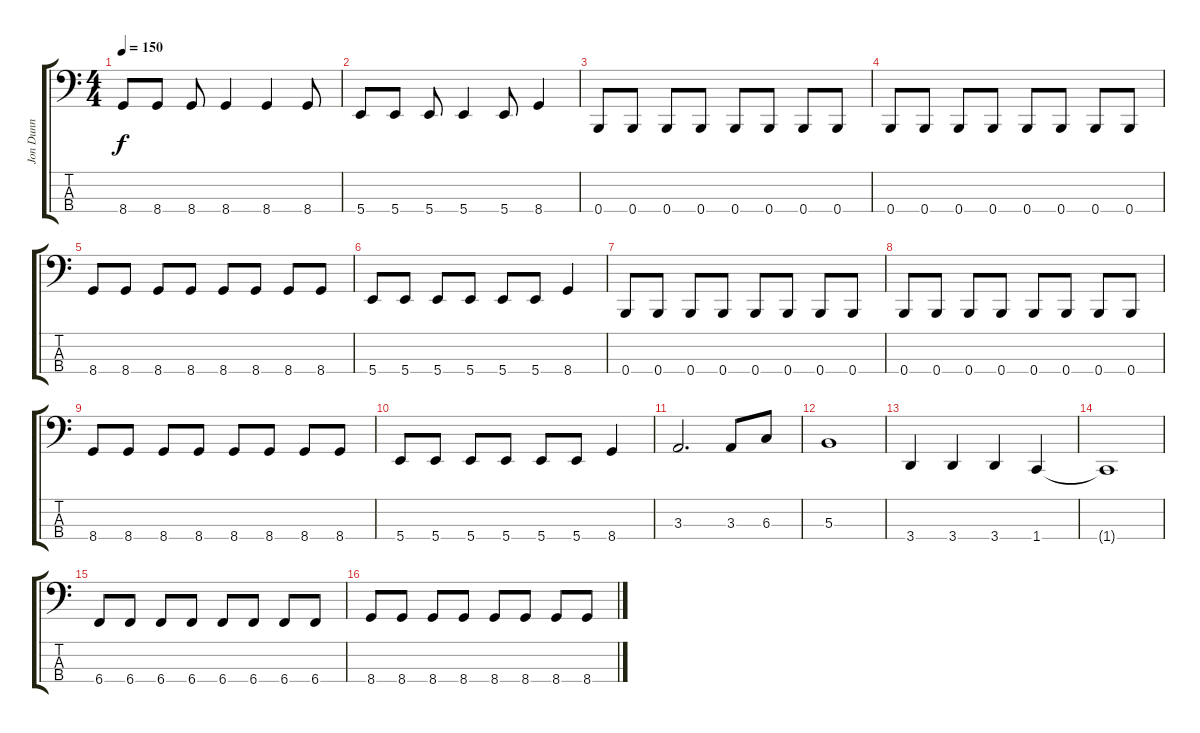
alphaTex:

\track ("Jon Dunn" "Jon Dunn") {instrument electricbasspick}
\staff {score tabs}
\tuning (E2 B1 Gb1 B0) {hide}
\ts (4 4)
\tempo 150
\clef f4
\ks c
8.4.8{dy f} 8.4.8 8.4.8 8.4.4 8.4.4 8.4.8 |
5.4.8 5.4.8 5.4.8 5.4.4 5.4.8 8.4.4 |
0.4.8 0.4.8 0.4.8 0.4.8 0.4.8 0.4.8 0.4.8 0.4.8 |
0.4.8 0.4.8 0.4.8 0.4.8 0.4.8 0.4.8 0.4.8 0.4.8 |
8.4.8 8.4.8 8.4.8 8.4.8 8.4.8 8.4.8 8.4.8 8.4.8 |
5.4.8 5.4.8 5.4.8 5.4.8 5.4.8 5.4.8 8.4.4 |
0.4.8 0.4.8 0.4.8 0.4.8 0.4.8 0.4.8 0.4.8 0.4.8 |
0.4.8 0.4.8 0.4.8 0.4.8 0.4.8 0.4.8 0.4.8 0.4.8 |
8.4.8 8.4.8 8.4.8 8.4.8 8.4.8 8.4.8 8.4.8 8.4.8 |
5.4.8 5.4.8 5.4.8 5.4.8 5.4.8 5.4.8 8.4.4 |
3.3.2{d} 3.3.8 6.3.8 |
5.3.1 |
3.4.4 3.4.4 3.4.4 1.4.4 |
1.4{t}.1 |
6.4.8 6.4.8 6.4.8 6.4.8 6.4.8 6.4.8 6.4.8 6.4.8 |
8.4.8 8.4.8 8.4.8 8.4.8 8.4.8 8.4.8 8.4.8 8.4.8
